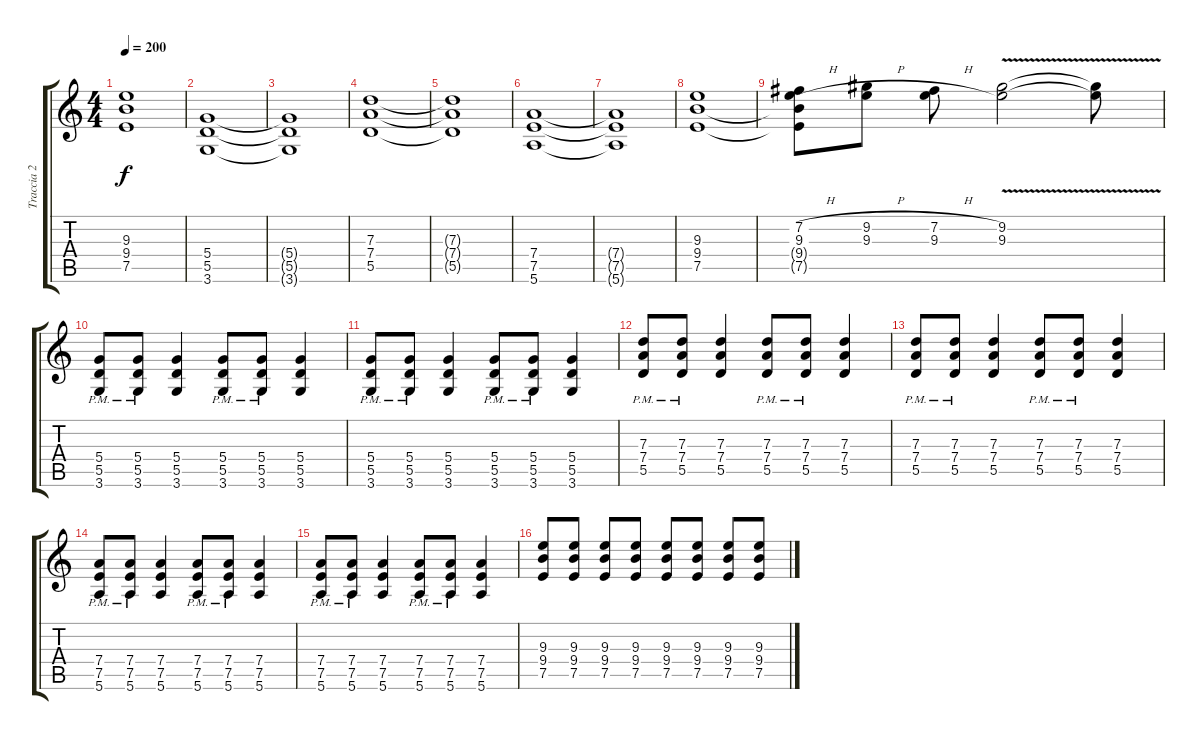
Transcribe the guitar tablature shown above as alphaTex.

\track ("Traccia 2" "Traccia 2") {instrument distortionguitar}
\staff {score tabs}
\tuning (E4 B3 G3 D3 A2 E2) {hide}
\ts (4 4)
\tempo 200
\clef g2
\ks c
(9.3{t} 9.4{t} 7.5{t}).1{dy f} |
(5.4 5.5 3.6).1 |
(5.4{t} 5.5{t} 3.6{t}).1 |
(7.3 7.4 5.5).1 |
(7.3{t} 7.4{t} 5.5{t}).1 |
(7.4 7.5 5.6).1 |
(7.4{t} 7.5{t} 5.6{t}).1 |
(9.3 9.4 7.5).1 |
(7.2{h} 9.3{h} 9.4{t} 7.5{t}).8 (9.2{h} 9.3{h}).8 (7.2{h} 9.3{h}).8 (9.2{v} 9.3).2 (9.2{t} 9.3{t}).8 |
(5.4{pm} 5.5{pm} 3.6{pm}).8 (5.4{pm} 5.5{pm} 3.6{pm}).8 (5.4 5.5 3.6).4 (5.4{pm} 5.5{pm} 3.6{pm}).8 (5.4{pm} 5.5{pm} 3.6{pm}).8 (5.4 5.5 3.6).4 |
(5.4{pm} 5.5{pm} 3.6{pm}).8 (5.4{pm} 5.5{pm} 3.6{pm}).8 (5.4 5.5 3.6).4 (5.4{pm} 5.5{pm} 3.6{pm}).8 (5.4{pm} 5.5{pm} 3.6{pm}).8 (5.4 5.5 3.6).4 |
(7.3{pm} 7.4{pm} 5.5{pm}).8 (7.3{pm} 7.4{pm} 5.5{pm}).8 (7.3 7.4 5.5).4 (7.3{pm} 7.4{pm} 5.5{pm}).8 (7.3{pm} 7.4{pm} 5.5{pm}).8 (7.3 7.4 5.5).4 |
(7.3{pm} 7.4{pm} 5.5{pm}).8 (7.3{pm} 7.4{pm} 5.5{pm}).8 (7.3 7.4 5.5).4 (7.3{pm} 7.4{pm} 5.5{pm}).8 (7.3{pm} 7.4{pm} 5.5{pm}).8 (7.3 7.4 5.5).4 |
(7.4{pm} 7.5{pm} 5.6{pm}).8 (7.4{pm} 7.5{pm} 5.6{pm}).8 (7.4 7.5 5.6).4 (7.4{pm} 7.5{pm} 5.6{pm}).8 (7.4{pm} 7.5{pm} 5.6{pm}).8 (7.4 7.5 5.6).4 |
(7.4{pm} 7.5{pm} 5.6{pm}).8 (7.4{pm} 7.5{pm} 5.6{pm}).8 (7.4 7.5 5.6).4 (7.4{pm} 7.5{pm} 5.6{pm}).8 (7.4{pm} 7.5{pm} 5.6{pm}).8 (7.4 7.5 5.6).4 |
(9.3 9.4 7.5).8 (9.3 9.4 7.5).8 (9.3 9.4 7.5).8 (9.3 9.4 7.5).8 (9.3 9.4 7.5).8 (9.3 9.4 7.5).8 (9.3 9.4 7.5).8 (9.3 9.4 7.5).8
